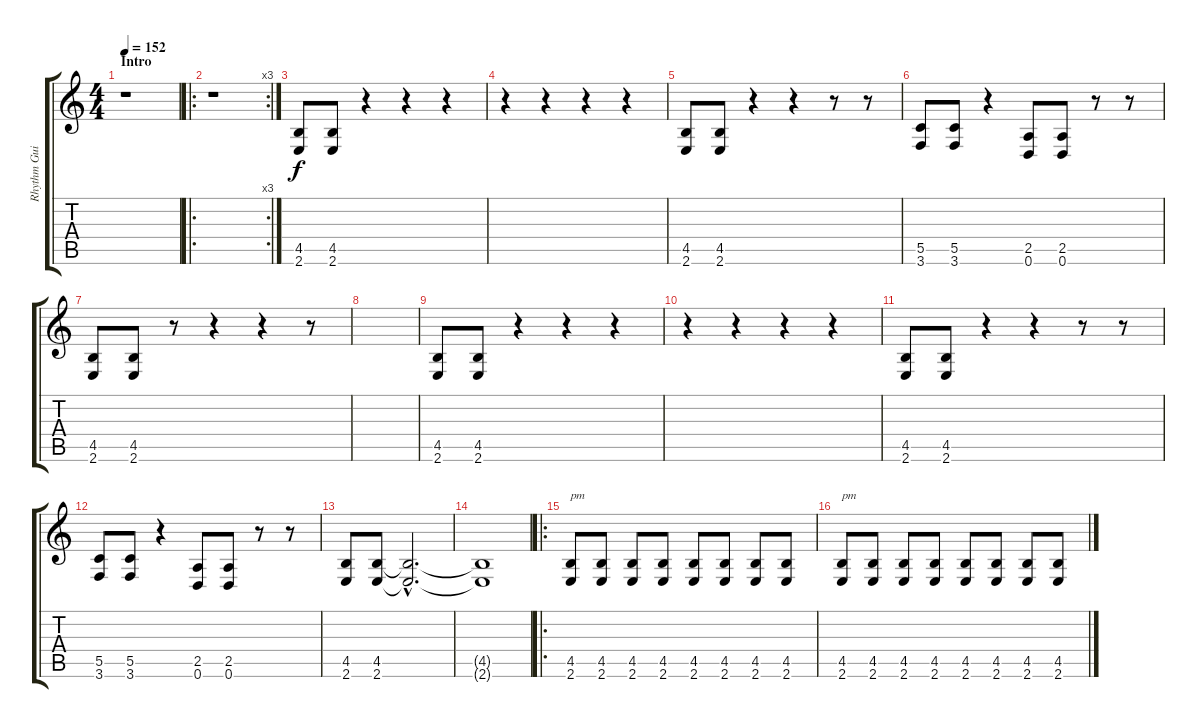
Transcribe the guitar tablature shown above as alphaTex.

\track ("Rhythm Guitar " "Rhythm Gui") {instrument distortionguitar}
\staff {score tabs}
\tuning (D4 A3 F3 C3 G2 D2) {hide}
\ts (4 4)
\section ("" "Intro")
\tempo 152
\clef g2
\ks c
r.1{dy f instrument distortionguitar} |
\ro
\rc 3
r.1 |
(4.5 2.6).8 (4.5 2.6).8 r.4 r.4 r.4 |
r.4 r.4 r.4 r.4 |
(4.5 2.6).8 (4.5 2.6).8 r.4 r.4 r.8 r.8 |
(5.5 3.6).8 (5.5 3.6).8 r.4 (2.5 0.6).8 (2.5 0.6).8 r.8 r.8 |
(4.5 2.6).8 (4.5 2.6).8 r.8 r.4 r.4 r.8 |
|
(4.5 2.6).8 (4.5 2.6).8 r.4 r.4 r.4 |
r.4 r.4 r.4 r.4 |
(4.5 2.6).8 (4.5 2.6).8 r.4 r.4 r.8 r.8 |
(5.5 3.6).8 (5.5 3.6).8 r.4 (2.5 0.6).8 (2.5 0.6).8 r.8 r.8 |
(4.5 2.6).8 (4.5 2.6).8 (4.5{hac t} 2.6{hac t}).2{d} |
(4.5{t} 2.6{t}).1 |
\ro
(4.5 2.6).8{txt "pm"} (4.5 2.6).8 (4.5 2.6).8 (4.5 2.6).8 (4.5 2.6).8 (4.5 2.6).8 (4.5 2.6).8 (4.5 2.6).8 |
(4.5 2.6).8{txt "pm"} (4.5 2.6).8 (4.5 2.6).8 (4.5 2.6).8 (4.5 2.6).8 (4.5 2.6).8 (4.5 2.6).8 (4.5 2.6).8
